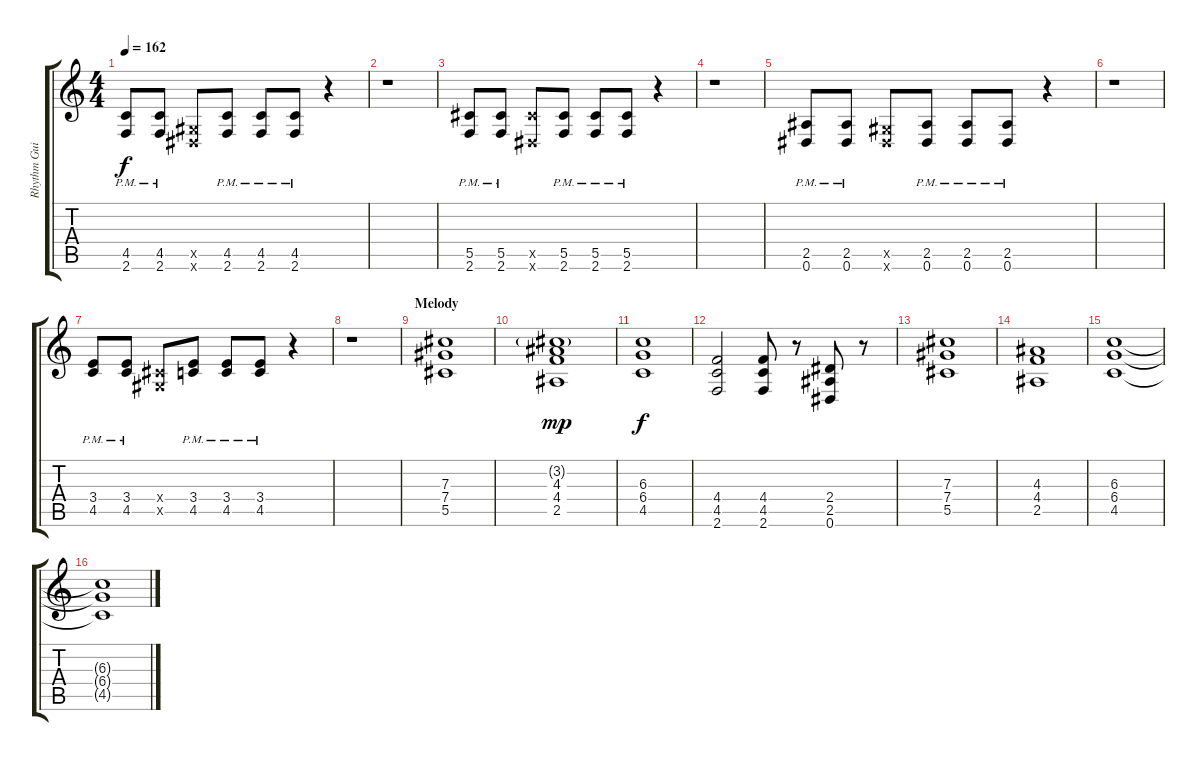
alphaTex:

\track ("Rhythm Guitar" "Rhythm Gui") {instrument distortionguitar}
\staff {score tabs}
\tuning (Eb4 Bb3 Gb3 Db3 Ab2 Eb2) {hide}
\ts (4 4)
\tempo 162
\clef g2
\ks c
(4.5{pm} 2.6{pm}).8{dy f} (4.5{pm} 2.6{pm}).8 (0.5{x} 0.6{x}).8 (4.5{pm} 2.6{pm}).8 (4.5{pm} 2.6{pm}).8 (4.5{pm} 2.6{pm}).8 r.4 |
r.1 |
(5.5{pm} 2.6{pm}).8 (5.5{pm} 2.6{pm}).8 (5.5{x} 0.6{x}).8 (5.5{pm} 2.6{pm}).8 (5.5{pm} 2.6{pm}).8 (5.5{pm} 2.6{pm}).8 r.4 |
r.1 |
(2.5{pm} 0.6{pm}).8 (2.5{pm} 0.6{pm}).8 (0.5{x} 0.6{x}).8 (2.5{pm} 0.6{pm}).8 (2.5{pm} 0.6{pm}).8 (2.5{pm} 0.6{pm}).8 r.4 |
r.1 |
(3.4{pm} 4.5{pm}).8 (3.4{pm} 4.5{pm}).8 (0.4{x} 0.5{x}).8 (3.4{pm} 4.5{pm}).8 (3.4{pm} 4.5{pm}).8 (3.4{pm} 4.5{pm}).8 r.4 |
r.1 |
\section ("" "Melody")
(7.3 7.4 5.5).1 |
(3.2{g} 4.3 4.4 2.5).1{dy mp} |
(6.3 6.4 4.5).1{dy f} |
(4.4 4.5 2.6).2 (4.4 4.5 2.6).8 r.8 (2.4 2.5 0.6).8 r.8 |
(7.3 7.4 5.5).1 |
(4.3 4.4 2.5).1 |
(6.3 6.4 4.5).1 |
(6.3{t} 6.4{t} 4.5{t}).1
